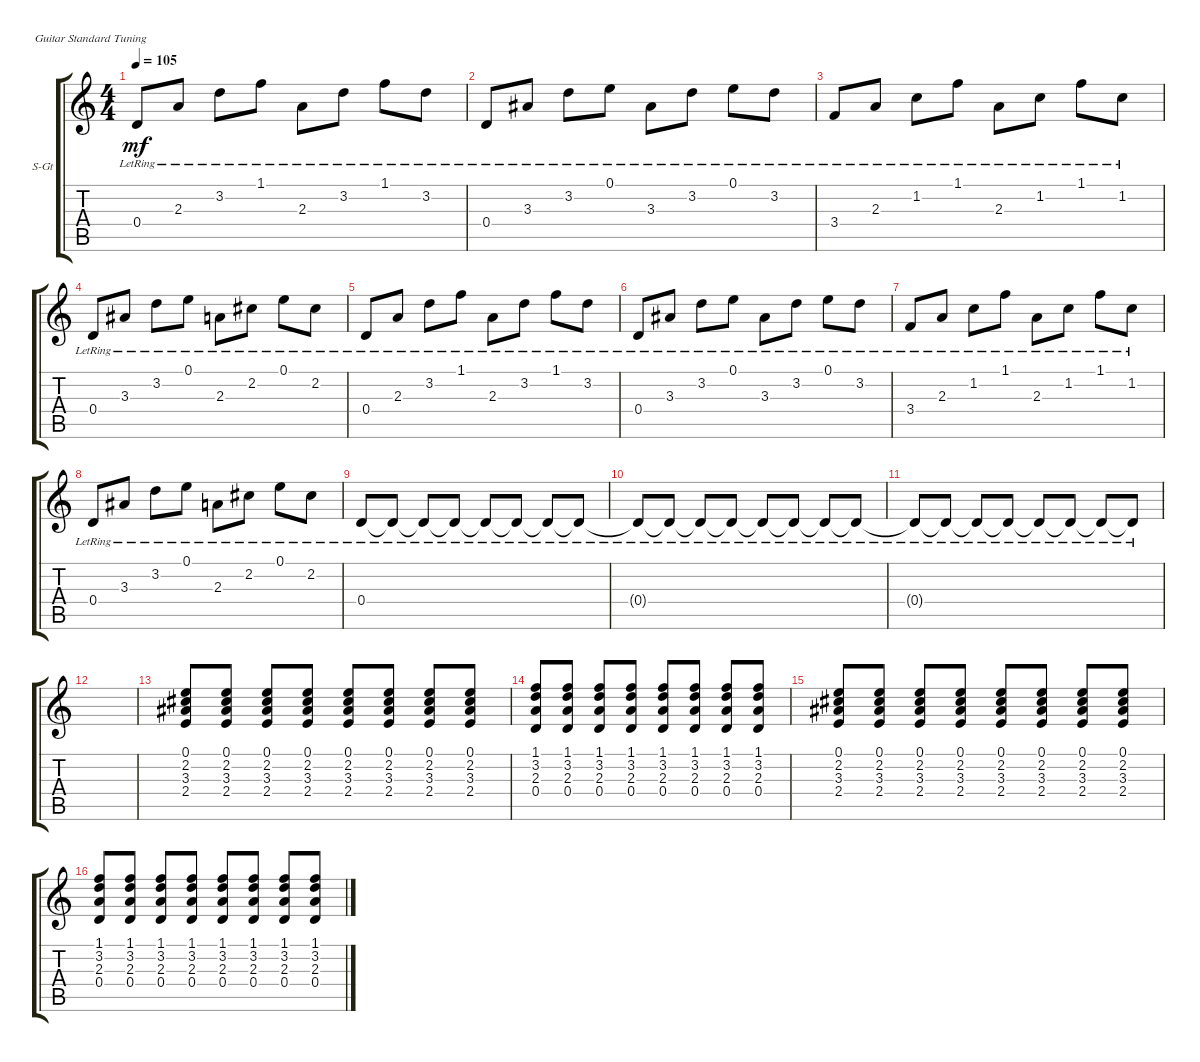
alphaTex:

\bracketExtendMode groupsimilarinstruments
\firstSystemTrackNameOrientation horizontal
\otherSystemsTrackNameOrientation horizontal
\track ("Александр Васильев (левый канал)" "S-Gt") {instrument acousticguitarsteel}
\staff {score tabs}
\tuning (E4 B3 G3 D3 A2 E2)
\ts (4 4)
\tempo 105
\clef g2
\ks c
0.4{lr}.8{dy mf} 2.3{lr}.8 3.2{lr}.8 1.1{lr}.8 2.3{lr}.8 3.2{lr}.8 1.1{lr}.8 3.2{lr}.8 |
0.4{lr}.8 3.3{lr}.8 3.2{lr}.8 0.1{lr}.8 3.3{lr}.8 3.2{lr}.8 0.1{lr}.8 3.2{lr}.8 |
3.4{lr}.8 2.3{lr}.8 1.2{lr}.8 1.1{lr}.8 2.3{lr}.8 1.2{lr}.8 1.1{lr}.8 1.2{lr}.8 |
0.4{lr}.8 3.3{lr}.8 3.2{lr}.8 0.1{lr}.8 2.3{lr}.8 2.2{lr}.8 0.1{lr}.8 2.2{lr}.8 |
0.4{lr}.8 2.3{lr}.8 3.2{lr}.8 1.1{lr}.8 2.3{lr}.8 3.2{lr}.8 1.1{lr}.8 3.2{lr}.8 |
0.4{lr}.8 3.3{lr}.8 3.2{lr}.8 0.1{lr}.8 3.3{lr}.8 3.2{lr}.8 0.1{lr}.8 3.2{lr}.8 |
3.4{lr}.8 2.3{lr}.8 1.2{lr}.8 1.1{lr}.8 2.3{lr}.8 1.2{lr}.8 1.1{lr}.8 1.2{lr}.8 |
0.4{lr}.8 3.3{lr}.8 3.2{lr}.8 0.1{lr}.8 2.3{lr}.8 2.2{lr}.8 0.1{lr}.8 2.2{lr}.8 |
0.4{lr}.8 0.4{lr t}.8 0.4{lr t}.8 0.4{lr t}.8 0.4{lr t}.8 0.4{lr t}.8 0.4{lr t}.8 0.4{lr t}.8 |
0.4{lr t}.8 0.4{lr t}.8 0.4{lr t}.8 0.4{lr t}.8 0.4{lr t}.8 0.4{lr t}.8 0.4{lr t}.8 0.4{lr t}.8 |
0.4{lr t}.8 0.4{lr t}.8 0.4{lr t}.8 0.4{lr t}.8 0.4{lr t}.8 0.4{lr t}.8 0.4{lr t}.8 0.4{lr t}.8 |
|
(0.1 2.2 3.3 2.4).8 (0.1 2.2 3.3 2.4).8 (0.1 2.2 3.3 2.4).8 (0.1 2.2 3.3 2.4).8 (0.1 2.2 3.3 2.4).8 (0.1 2.2 3.3 2.4).8 (0.1 2.2 3.3 2.4).8 (0.1 2.2 3.3 2.4).8 |
(1.1 3.2 2.3 0.4).8 (1.1 3.2 2.3 0.4).8 (1.1 3.2 2.3 0.4).8 (1.1 3.2 2.3 0.4).8 (1.1 3.2 2.3 0.4).8 (1.1 3.2 2.3 0.4).8 (1.1 3.2 2.3 0.4).8 (1.1 3.2 2.3 0.4).8 |
(0.1 2.2 3.3 2.4).8 (0.1 2.2 3.3 2.4).8 (0.1 2.2 3.3 2.4).8 (0.1 2.2 3.3 2.4).8 (0.1 2.2 3.3 2.4).8 (0.1 2.2 3.3 2.4).8 (0.1 2.2 3.3 2.4).8 (0.1 2.2 3.3 2.4).8 |
(1.1 3.2 2.3 0.4).8 (1.1 3.2 2.3 0.4).8 (1.1 3.2 2.3 0.4).8 (1.1 3.2 2.3 0.4).8 (1.1 3.2 2.3 0.4).8 (1.1 3.2 2.3 0.4).8 (1.1 3.2 2.3 0.4).8 (1.1 3.2 2.3 0.4).8
